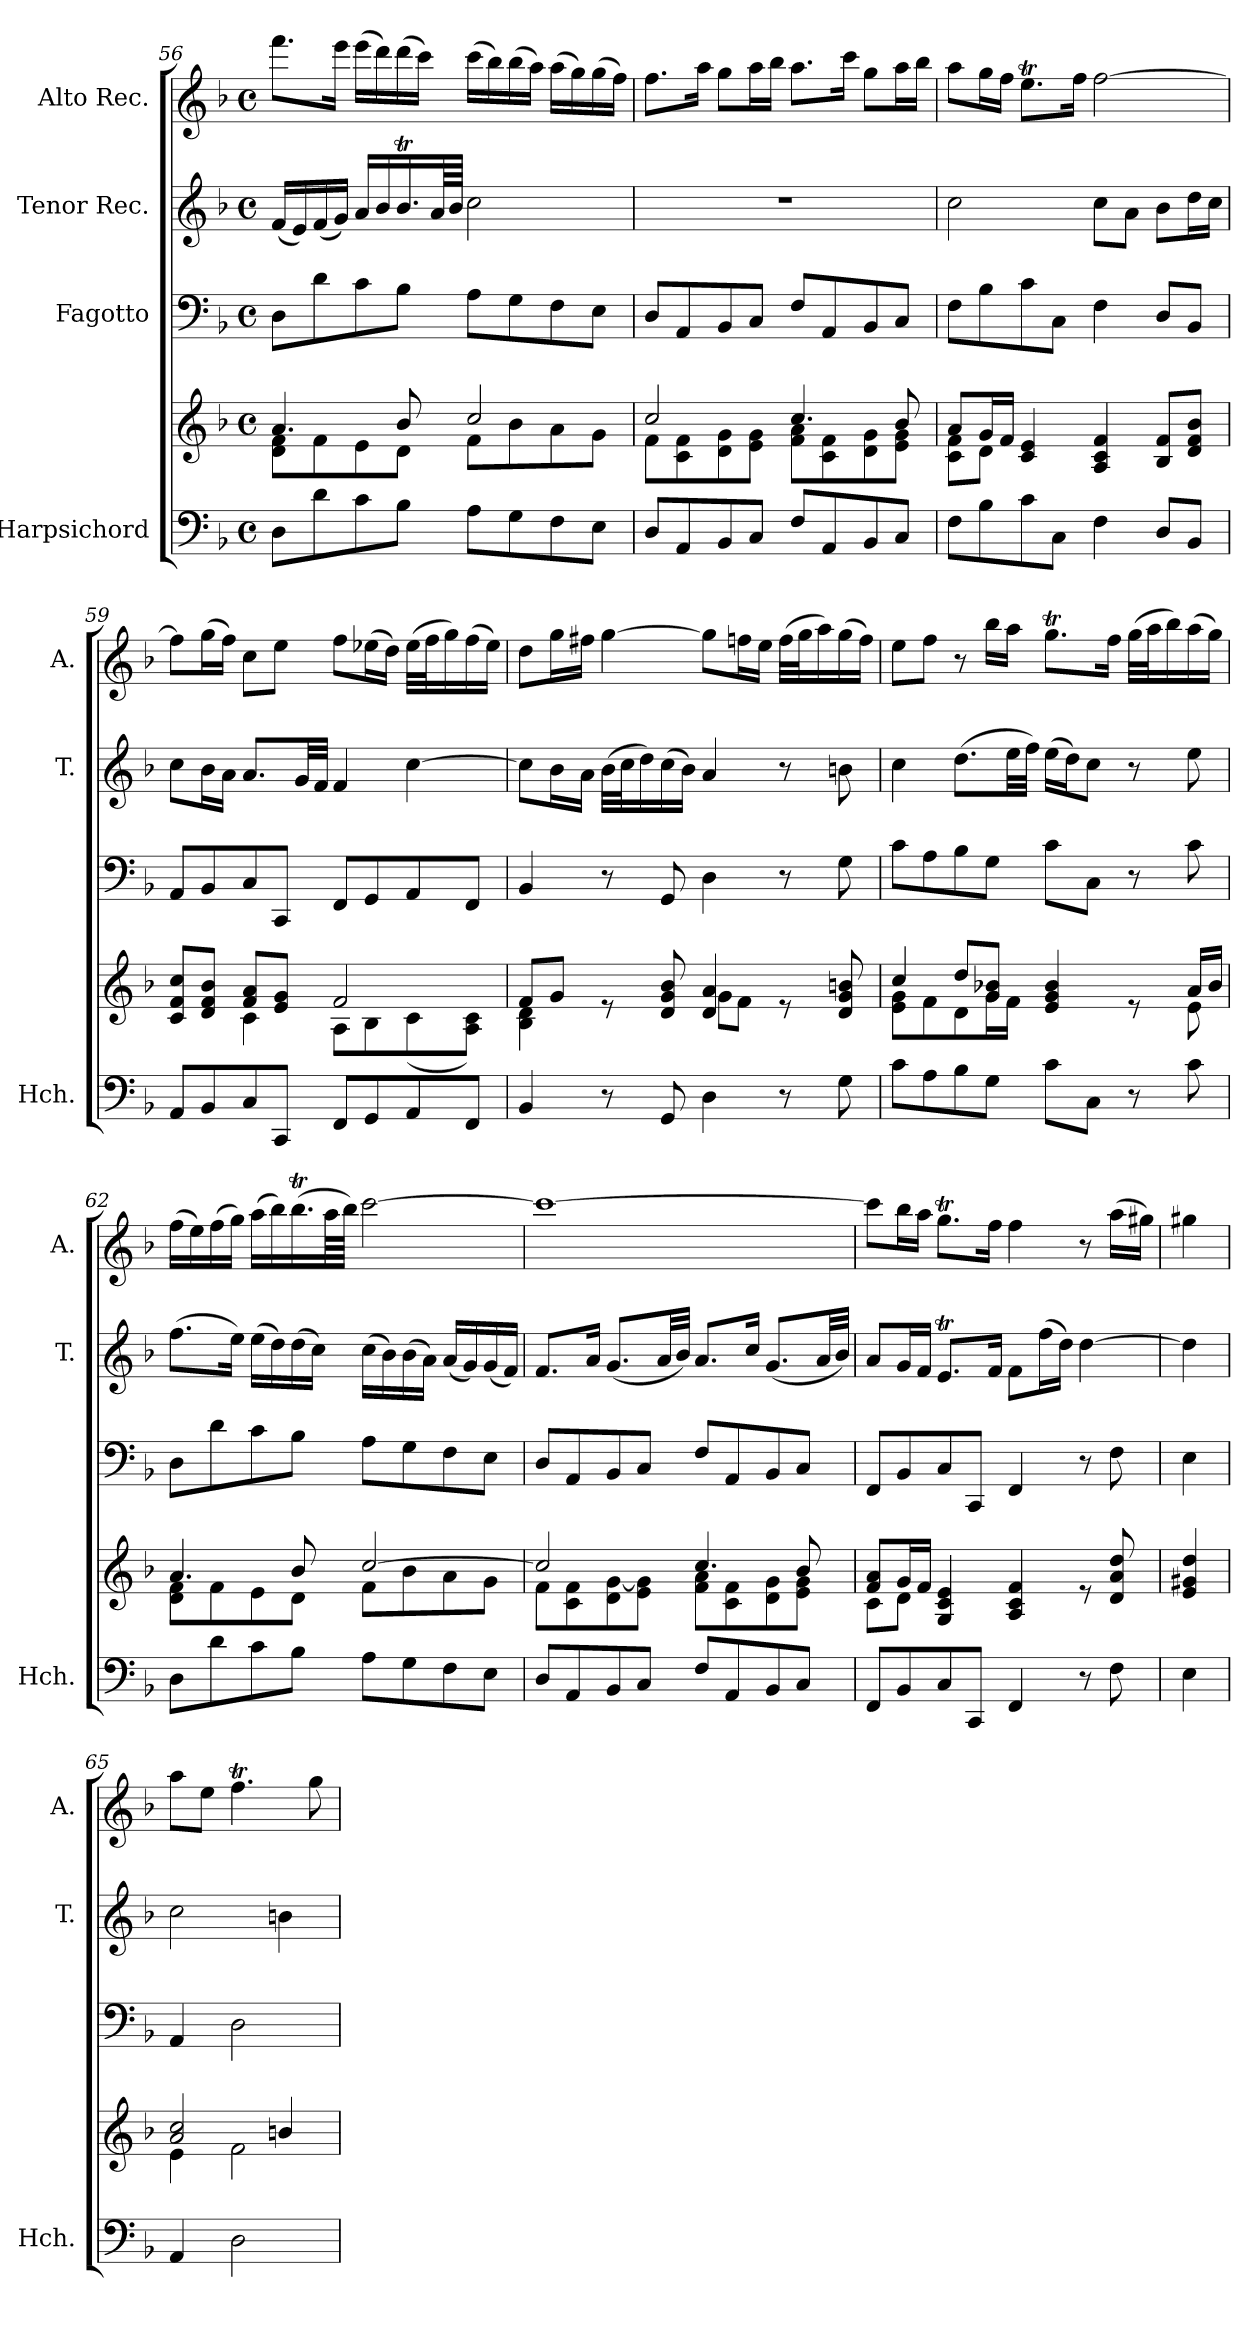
**kern	**kern	**kern	**kern	**kern
*part4	*part4	*part3	*part2	*part1
*staff5	*staff4	*staff3	*staff2	*staff1
*I"Harpsichord	*	*I"Fagotto	*I"Tenor Rec.	*I"Alto Rec.
*I'Hch.	*	*	*I'T.	*I'A.
!!LO:LB:g=z
*clefF4	*clefG2	*clefF4	*clefG2	*clefG2
*k[b-]	*k[b-]	*k[b-]	*k[b-]	*k[b-]
*M4/4	*M4/4	*M4/4	*M4/4	*M4/4
*met(c)	*met(c)	*met(c)	*met(c)	*met(c)
=56	=56	=56	=56	=56
*	*^	*	*	*
8D\L	4.a/	8d\ 8f\L	8D\L	(16f/LL	8.fff\L
.	.	.	.	16e/)	.
8d\	.	8f\	8d\	(16f/	.
.	.	.	.	16g/JJ)	16eee\Jk
8c\	.	8e\	8c\	16a/LL	(>16eee\LL
.	.	.	.	16b-/	16ddd\)
8B-\J	8b-/	8d\J	8B-\J	16.b-T/	(>16ddd\
.	.	.	.	.	16ccc\JJ)
.	.	.	.	64a/LL	.
.	.	.	.	64b-/JJJJ	.
8A\L	2cc/	8f\L	8A\L	2cc\	(>16ccc\LL
.	.	.	.	.	16bb-\)
8G\	.	8b-\	8G\	.	(>16bb-\
.	.	.	.	.	16aa\JJ)
8F\	.	8a\	8F\	.	(>16aa\LL
.	.	.	.	.	16gg\)
8E\J	.	8g\J	8E\J	.	(>16gg\
.	.	.	.	.	16ff\JJ)
=57	=57	=57	=57	=57	=57
8D/L	2cc/	8f\L	8D/L	1r	8.ff\L
8AA/	.	8c\ 8f\	8AA/	.	.
.	.	.	.	.	16aa\Jk
8BB-/	.	8d\ 8g\	8BB-/	.	8gg\L
8C/J	.	8e\ 8g\J	8C/J	.	16aa\L
.	.	.	.	.	16bb-\JJ
8F/L	4.cc/	8f\ 8a\L	8F/L	.	8.aa\L
8AA/	.	8c\ 8f\	8AA/	.	.
.	.	.	.	.	16ccc\Jk
8BB-/	.	8d\ 8g\	8BB-/	.	8gg\L
8C/J	8b-/	8e\ 8g\J	8C/J	.	16aa\L
.	.	.	.	.	16bb-\JJ
=58	=58	=58	=58	=58	=58
8F\L	8a/L	8c\ 8f\L	8F\L	2cc\	8aa\L
8B-\	16g/L	8d\J	8B-\	.	16gg\L
.	16f/JJ	.	.	.	16ff\JJ
8c\	4c/ 4e/	2.ryy	8c\	.	8.eet\L
8C\J	.	.	8C\J	.	.
.	.	.	.	.	16ff\Jk
4F\	4A/ 4c/ 4f/	.	4F\	8cc\L	[2ff\
.	.	.	.	8a\J	.
8D/L	8B-/ 8f/L	.	8D/L	8b-\L	.
8BB-/J	8d/ 8f/ 8b-/J	.	8BB-/J	16dd\L	.
.	.	.	.	16cc\JJ	.
!!LO:LB:g=z
=59	=59	=59	=59	=59	=59
8AA/L	8c/ 8f/ 8cc/L	4ryy	8AA/L	8cc\L	8ff\L]
8BB-/	8d/ 8f/ 8b-/J	.	8BB-/	16b-\L	(>16gg\L
.	.	.	.	16a\JJ	16ff\JJ)
8C/	8f/ 8a/L	4c\	8C/	8.a/L	8cc\L
8CC/J	8e/ 8g/J	.	8CC/J	.	8ee\J
.	.	.	.	32g/LL	.
.	.	.	.	32f/JJJ	.
8FF/L	2f/	8A\L	8FF/L	4f/	8ff\L
8GG/	.	8B-\	8GG/	.	(>16ee-X\L
.	.	.	.	.	16dd\JJ)
8AA/	.	(8c\	8AA/	[4cc\	(>32ee-\LLL
.	.	.	.	.	32ff\J
.	.	.	.	.	16gg\)
8FF/J	.	8A\ 8c\J)	8FF/J	.	(>16ff\
.	.	.	.	.	16ee-\JJ)
=60	=60	=60	=60	=60	=60
4BB-/	8f/L	4B-\ 4d\	4BB-/	8cc\L]	8dd\L
.	8g/J	.	.	16b-\L	16gg\L
.	.	.	.	16a\JJ	16ff#X\JJ
8r	8re	4ryy	8r	(>32b-\LLL	[4gg\
.	.	.	.	32cc\J	.
.	.	.	.	16dd\)	.
8GG/	8d/ 8g/ 8b-/	.	8GG/	(>16cc\	.
.	.	.	.	16b-\JJ)	.
4D\	4d/ 4a/	8g\L	4D\	4a/	8gg\L]
.	.	8f\J	.	.	16ffn\L
.	.	.	.	.	16ee\JJ
8r	8re	4ryy	8r	8r	(>32ff\LLL
.	.	.	.	.	32gg\J
.	.	.	.	.	16aa\)
8G\	8d/ 8g/ 8bn/	.	8G\	8bn\	(>16gg\
.	.	.	.	.	16ff\JJ)
=61	=61	=61	=61	=61	=61
8c\L	4cc/	8e\ 8g\L	8c\L	4cc\	8ee\L
8A\	.	8f\	8A\	.	8ff\J
8B-\	8dd/L	8d\	8B-\	(>8.dd\L	8r
8G\J	8g/ 8b-X/J	16g\L	8G\J	.	16bb-\LL
.	.	16f\JJ	.	32ee\LL	16aa\JJ
.	.	.	.	32ff\JJJ)	.
8c\L	4e/ 4g/ 4b-/	4.ryy	8c\L	(>16ee\LL	8.ggT\L
.	.	.	.	16dd\J)	.
8C\J	.	.	8C\J	8cc\J	.
.	.	.	.	.	16ff\Jk
8r	8re	.	8r	8r	(>32gg\LLL
.	.	.	.	.	32aa\J
.	.	.	.	.	16bb-\)
8c\	16a/LL	8e\	8c\	8ee\	(>16aa\
.	16b-/JJ	.	.	.	16gg\JJ)
!!LO:PB:g=z
=62	=62	=62	=62	=62	=62
8D\L	4.a/	8d\ 8f\L	8D\L	(8.ff\L	(>16ff\LL
.	.	.	.	.	16ee\)
8d\	.	8f\	8d\	.	(>16ff\
.	.	.	.	16ee\Jk)	16gg\JJ)
8c\	.	8e\	8c\	(>16ee\LL	(>16aa\LL
.	.	.	.	16dd\)	16bb-\)
8B-\J	8b-/	8d\J	8B-\J	(>16dd\	(16.bb-T\
.	.	.	.	16cc\JJ)	.
.	.	.	.	.	64aa\LL
.	.	.	.	.	64bb-\JJJJ)
8A\L	[2cc/	8f\L	8A\L	(>16cc\LL	[2ccc\
.	.	.	.	16b-\)	.
8G\	.	8b-\	8G\	(>16b-\	.
.	.	.	.	16a\JJ)	.
8F\	.	8a\	8F\	(16a/LL	.
.	.	.	.	16g/)	.
8E\J	.	8g\J	8E\J	(16g/	.
.	.	.	.	16f/JJ)	.
=63	=63	=63	=63	=63	=63
8D/L	2cc/]	8f\L	8D/L	8.f/L	1ccc_
8AA/	.	8c\ 8f\	8AA/	.	.
.	.	.	.	16a/Jk	.
8BB-/	.	8d\ [8g\	8BB-/	(8.g/L	.
8C/J	.	8e\ 8g\]J	8C/J	.	.
.	.	.	.	32a/LL	.
.	.	.	.	32b-/JJJ)	.
8F/L	4.cc/	8f\ 8a\L	8F/L	8.a/L	.
8AA/	.	8c\ 8f\	8AA/	.	.
.	.	.	.	16cc/Jk	.
8BB-/	.	8d\ 8g\	8BB-/	(8.g/L	.
8C/J	8b-/	8e\ 8g\J	8C/J	.	.
.	.	.	.	32a/LL	.
.	.	.	.	32b-/JJJ)	.
=64	=64	=64	=64	=64	=64
8FF/L	8f/ 8a/L	8c\L	8FF/L	8a/L	8ccc\L]
8BB-/	16g/L	8d\J	8BB-/	16g/L	16bb-\L
.	16f/JJ	.	.	16f/JJ	16aa\JJ
8C/	4G/ 4c/ 4e/	2.ryy	8C/	8.et/L	8.ggT\L
8CC/J	.	.	8CC/J	.	.
.	.	.	.	16f/Jk	16ff\Jk
4FF/	4A/ 4c/ 4f/	.	4FF/	8f\L	4ff\
.	.	.	.	(16ff\L	.
.	.	.	.	16dd\JJ)	.
8r	8re	.	8r	[4dd\	8r
8F\	8d/ 8a/ 8dd/	.	8F\	.	(16aa\LL
.	.	.	.	.	16gg#X\JJ)
*	*v	*v	*	*	*
=65	=65	=65	=65	=65
4E\	4e/ 4g#X/ 4dd/	4E\	4dd\]	4gg#X\
=65X1	=65X1	=65X1	=65X1	=65X1
*	*^	*	*	*
4AA/	2a/ 2cc/	4e\	4AA/	2cc\	8aa\L
.	.	.	.	.	8ee\J
2D\	.	2f\	2D\	.	4.ffT\
.	4bn/	.	.	4bn\	.
.	.	.	.	.	8gg\
*	*v	*v	*	*	*
=	=	=	=	=
*-	*-	*-	*-	*-
